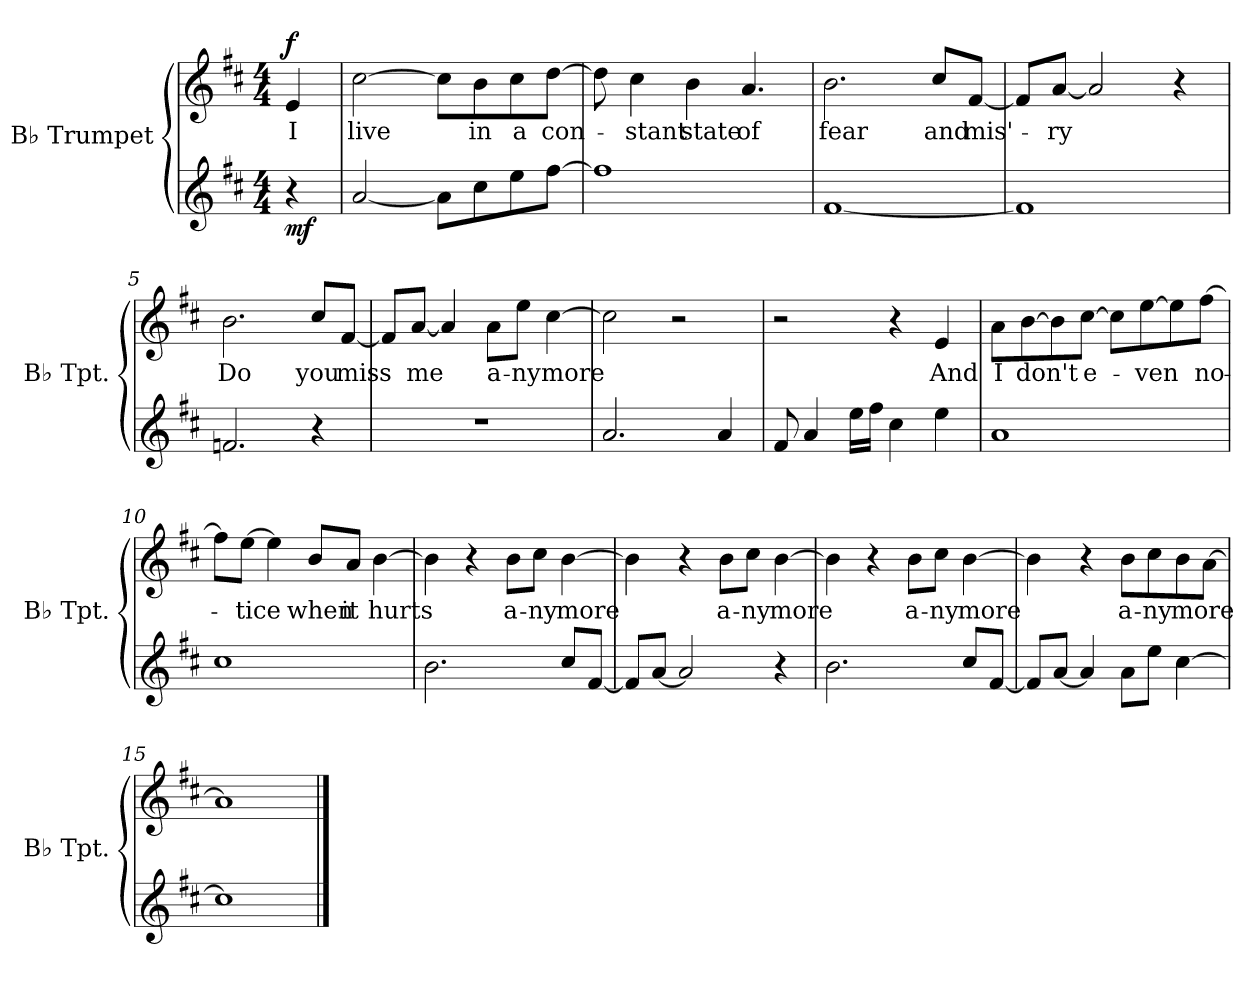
**kern	**dynam	**kern	**text	**dynam
*part2	*part2	*part1	*part1	*part1
*staff2	*staff2	*staff1	*staff1	*staff1
*I"B♭ Trumpet	*	*I"B♭ Trumpet	*	*
*I'B♭ Tpt.	*	*I'B♭ Tpt.	*	*
*clefG2	*	*clefG2	*	*
*ITrd1c2	*	*ITrd1c2	*	*
*k[]	*	*k[]	*	*
*M4/4	*	*M4/4	*	*
*MM160	*	*MM160	*	*
=	=	=	=	=
!	!LO:DY:b	!	!	!LO:DY:b
4r	mf	4d/	I	f
=1	=1	=1	=1	=1
[2g/	.	[2b\	live	.
8g\L]	.	8b\L]	.	.
8b\	.	8a\	in	.
8dd\	.	8b\	a	.
[8ee\J	.	[8cc\J	con-	.
=2	=2	=2	=2	=2
1ee]	.	8cc\]	.	.
.	.	4b\	-stant	.
.	.	4a\	state	.
.	.	4.g/	of	.
=3	=3	=3	=3	=3
[1e	.	2.a\	fear	.
.	.	8b/L	and	.
.	.	[8e/J	mis'-	.
=4	=4	=4	=4	=4
1e]	.	8e/L]	.	.
.	.	[8g/J	-ry	.
.	.	2g/]	.	.
.	.	4r	.	.
=5	=5	=5	=5	=5
2.e-X/	.	2.a\	Do	.
4r	.	8b/L	you	.
.	.	[8e/J	miss	.
!!LO:LB:g=z
=6	=6	=6	=6	=6
1r	.	8e/L]	.	.
.	.	[8g/J	me	.
.	.	4g/]	.	.
.	.	8g\L	a-	.
.	.	8dd\J	-ny	.
.	.	[4b\	more	.
=7	=7	=7	=7	=7
2.g/	.	2b\]	.	.
.	.	2r	.	.
4g/	.	.	.	.
=8	=8	=8	=8	=8
8e/	.	2r	.	.
4g/	.	.	.	.
16dd\LL	.	.	.	.
16ee\JJ	.	.	.	.
4b\	.	4r	.	.
4dd\	.	4d/	And	.
=9	=9	=9	=9	=9
1g	.	8g\L	I	.
.	.	[8a\	don't	.
.	.	8a\]	.	.
.	.	[8b\J	e-	.
.	.	8b\L]	.	.
.	.	[8dd\	-ven	.
.	.	8dd\]	.	.
.	.	[8ee\J	no-	.
!!LO:LB:g=z
=10	=10	=10	=10	=10
1b	.	8ee\L]	.	.
.	.	[8dd\J	-tice	.
.	.	4dd\]	.	.
.	.	8a/L	when	.
.	.	8g/J	it	.
.	.	[4a\	hurts	.
=11	=11	=11	=11	=11
2.a\	.	4a\]	.	.
.	.	4r	.	.
.	.	8a\L	a-	.
.	.	8b\J	-ny	.
8b/L	.	[4a\	more	.
[8e/J	.	.	.	.
=12	=12	=12	=12	=12
8e/L]	.	4a\]	.	.
[8g/J	.	.	.	.
2g/]	.	4r	.	.
.	.	8a\L	a-	.
.	.	8b\J	-ny	.
4r	.	[4a\	more	.
=13	=13	=13	=13	=13
2.a\	.	4a\]	.	.
.	.	4r	.	.
.	.	8a\L	a-	.
.	.	8b\J	-ny	.
8b/L	.	[4a\	more	.
[8e/J	.	.	.	.
!!LO:LB:g=z
=14	=14	=14	=14	=14
8e/L]	.	4a\]	.	.
[8g/J	.	.	.	.
4g/]	.	4r	.	.
8g\L	.	8a\L	a-	.
8dd\J	.	8b\	-ny	.
[4b\	.	8a\	more	.
.	.	[8g\J	.	.
=15	=15	=15	=15	=15
1b]	.	1g]	.	.
==	==	==	==	==
*-	*-	*-	*-	*-
